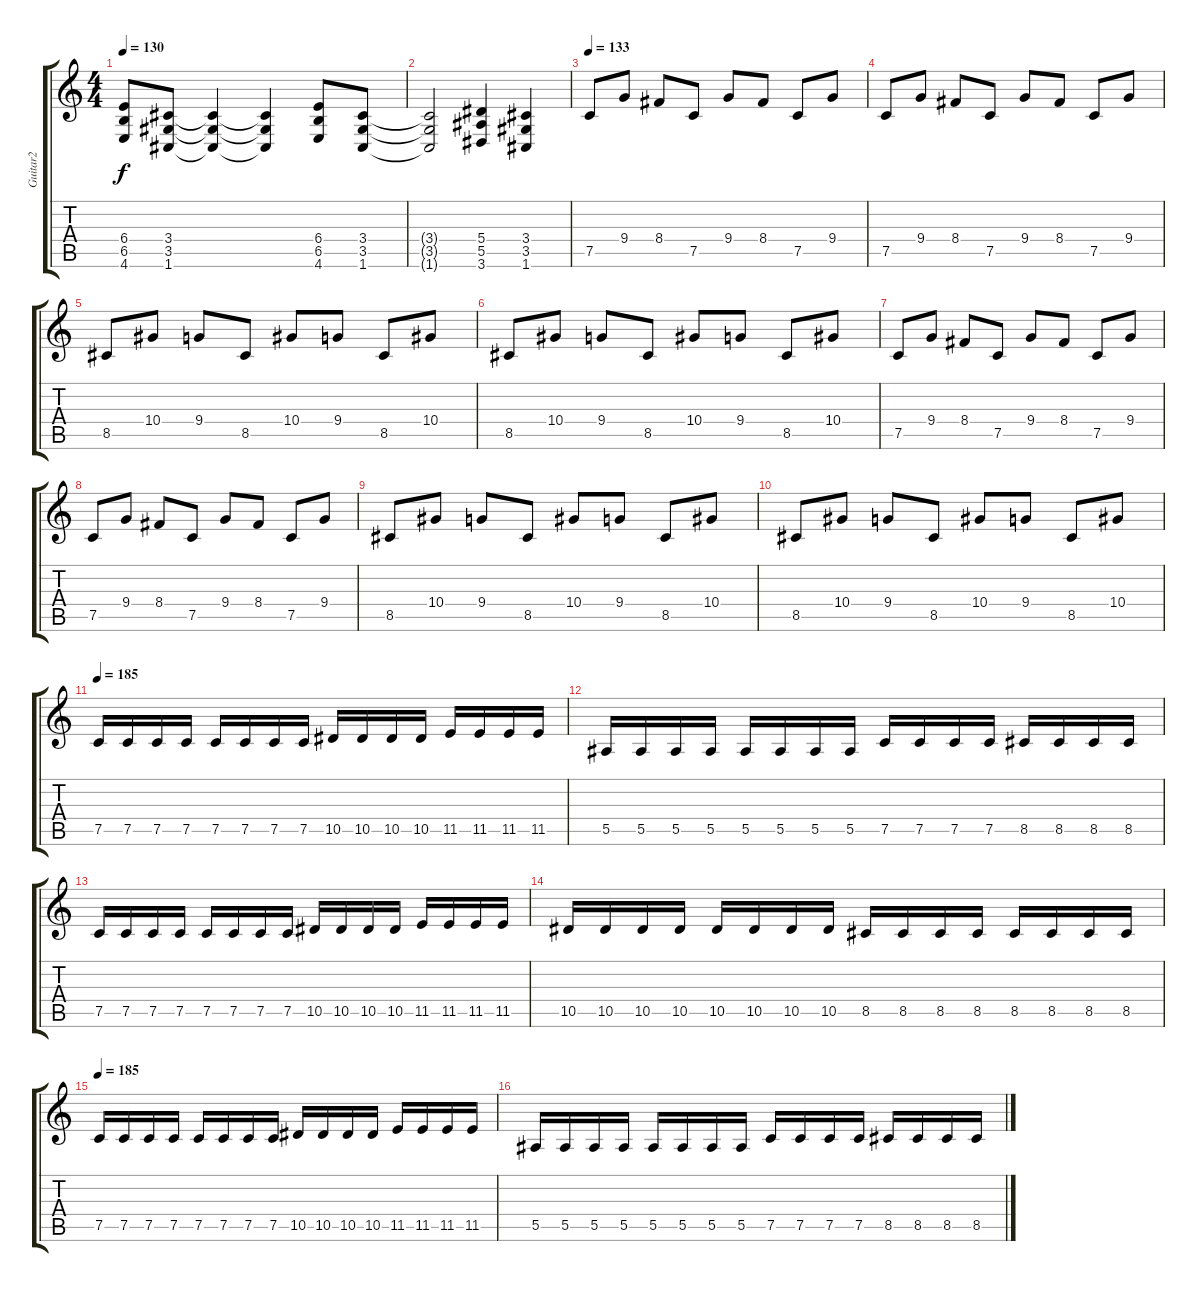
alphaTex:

\track ("Guitar2" "Guitar2") {instrument distortionguitar}
\staff {score tabs}
\tuning (C4 G3 Eb3 Bb2 F2 C2) {hide}
\ts (4 4)
\tempo 130
\clef g2
\ks c
(6.4 6.5 4.6).8{dy f} (3.4 3.5 1.6).8 (3.4{t} 3.5{t} 1.6{t}).4 (3.4{t} 3.5{t} 1.6{t}).4 (6.4 6.5 4.6).8 (3.4 3.5 1.6).8 |
(3.4{t} 3.5{t} 1.6{t}).2 (5.4 5.5 3.6).4 (3.4 3.5 1.6).4 |
\tempo 133
7.5.8 9.4.8 8.4.8 7.5.8 9.4.8 8.4.8 7.5.8 9.4.8 |
7.5.8 9.4.8 8.4.8 7.5.8 9.4.8 8.4.8 7.5.8 9.4.8 |
8.5.8 10.4.8 9.4.8 8.5.8 10.4.8 9.4.8 8.5.8 10.4.8 |
8.5.8 10.4.8 9.4.8 8.5.8 10.4.8 9.4.8 8.5.8 10.4.8 |
7.5.8 9.4.8 8.4.8 7.5.8 9.4.8 8.4.8 7.5.8 9.4.8 |
7.5.8 9.4.8 8.4.8 7.5.8 9.4.8 8.4.8 7.5.8 9.4.8 |
8.5.8 10.4.8 9.4.8 8.5.8 10.4.8 9.4.8 8.5.8 10.4.8 |
8.5.8 10.4.8 9.4.8 8.5.8 10.4.8 9.4.8 8.5.8 10.4.8 |
\tempo 185
7.5.16 7.5.16 7.5.16 7.5.16 7.5.16 7.5.16 7.5.16 7.5.16 10.5.16 10.5.16 10.5.16 10.5.16 11.5.16 11.5.16 11.5.16 11.5.16 |
5.5.16 5.5.16 5.5.16 5.5.16 5.5.16 5.5.16 5.5.16 5.5.16 7.5.16 7.5.16 7.5.16 7.5.16 8.5.16 8.5.16 8.5.16 8.5.16 |
7.5.16 7.5.16 7.5.16 7.5.16 7.5.16 7.5.16 7.5.16 7.5.16 10.5.16 10.5.16 10.5.16 10.5.16 11.5.16 11.5.16 11.5.16 11.5.16 |
10.5.16 10.5.16 10.5.16 10.5.16 10.5.16 10.5.16 10.5.16 10.5.16 8.5.16 8.5.16 8.5.16 8.5.16 8.5.16 8.5.16 8.5.16 8.5.16 |
\tempo 185
7.5.16 7.5.16 7.5.16 7.5.16 7.5.16 7.5.16 7.5.16 7.5.16 10.5.16 10.5.16 10.5.16 10.5.16 11.5.16 11.5.16 11.5.16 11.5.16 |
5.5.16 5.5.16 5.5.16 5.5.16 5.5.16 5.5.16 5.5.16 5.5.16 7.5.16 7.5.16 7.5.16 7.5.16 8.5.16 8.5.16 8.5.16 8.5.16
